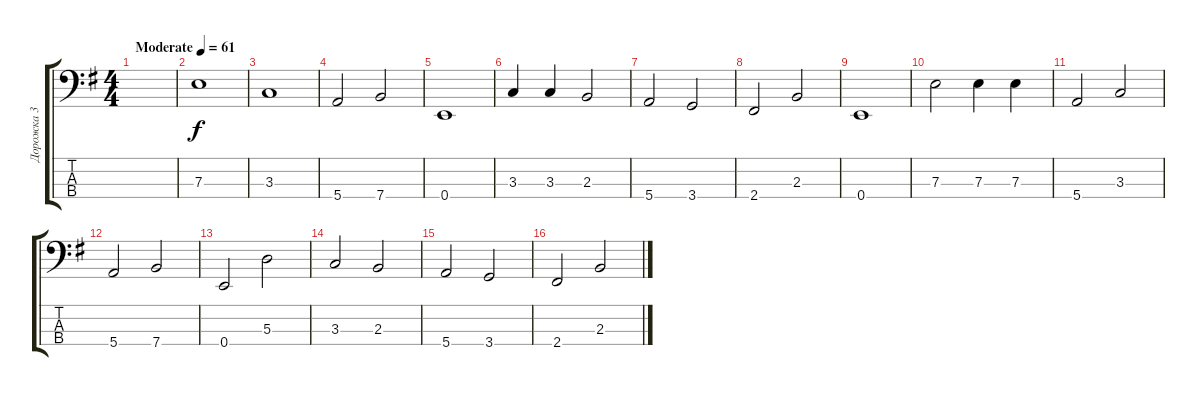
\track ("Дорожка 3" "Дорожка 3") {instrument electricbassfinger}
\staff {score tabs}
\tuning (G2 D2 A1 E1) {hide}
\ts (4 4)
\tempo (61 "Moderate")
\clef f4
\ks g
|
7.3.1 |
3.3.1 |
5.4.2 7.4.2 |
0.4.1 |
3.3.4 3.3.4 2.3.2 |
5.4.2 3.4.2 |
2.4.2 2.3.2 |
0.4.1 |
7.3.2 7.3.4 7.3.4 |
5.4.2 3.3.2 |
5.4.2 7.4.2 |
0.4.2 5.3.2 |
3.3.2 2.3.2 |
5.4.2 3.4.2 |
2.4.2 2.3.2
